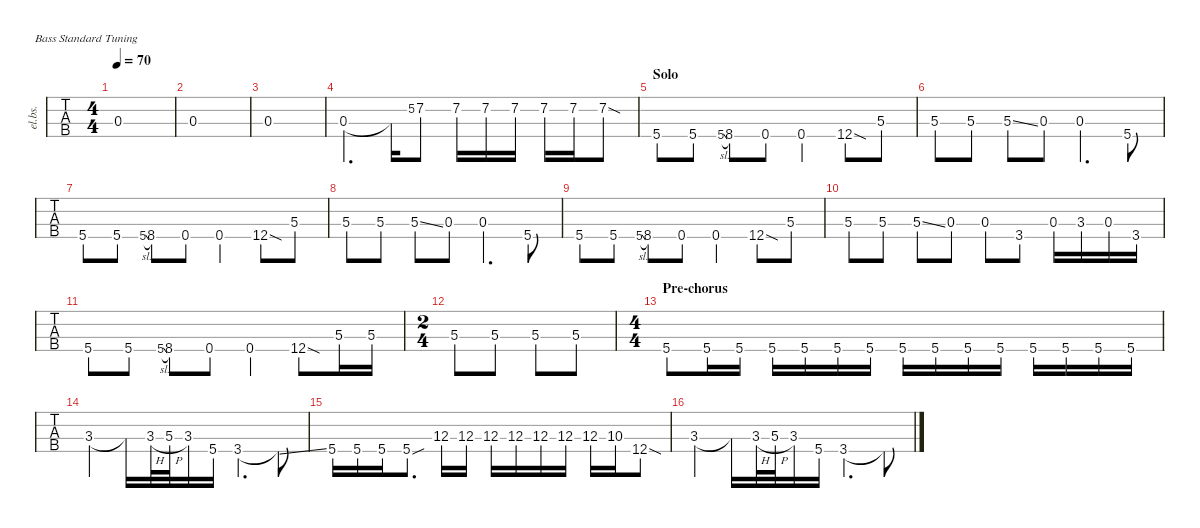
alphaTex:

\defaultSystemsLayout 4
\hideDynamics
\bracketExtendMode nobrackets
\otherSystemsTrackNameOrientation horizontal
\track ("Bass" "el.bs.") {defaultSystemsLayout 4 multiBarRest instrument electricbassfinger}
\staff {tabs}
\tuning (G2 D2 A1 E1)
\ts (4 4)
\tempo 70
\clef f4
\ks c
0.3.1{dy ff} |
0.3.1 |
0.3.1 |
0.3.4{d} 0.3{t}.16 5.2.8{gr onbeat} 7.2.8 7.2.16 7.2.16 7.2.16 7.2.16 7.2.16 7.2{sod}.8 |
\section ("" "Solo")
5.4.8{dy mf} 5.4.8 5.4{sl}.8{gr onbeat} 8.4.8 0.4.8 0.4.4 12.4{sod}.8 5.3.8 |
5.3.8 5.3.8 5.3{ss}.8 0.3.8 0.3.4{d} 5.4.8 |
5.4.8 5.4.8 5.4{sl}.8{gr onbeat} 8.4.8 0.4.8 0.4.4 12.4{sod}.8 5.3.8 |
5.3.8 5.3.8 5.3{ss}.8 0.3.8 0.3.4{d} 5.4.8 |
5.4.8 5.4.8 5.4{sl}.8{gr onbeat} 8.4.8 0.4.8 0.4.4 12.4{sod}.8 5.3.8 |
5.3.8 5.3.8 5.3{ss}.8 0.3.8 0.3.8 3.4.8 0.3.16 3.3.16 0.3.16 3.4.16 |
5.4.8 5.4.8 5.4{sl}.8{gr onbeat} 8.4.8 0.4.8 0.4.4 12.4{sod}.8 5.3.16 5.3.16 |
\ts (2 4)
\beaming (8 2 2)
5.3.8 5.3.8 5.3.8 5.3.8 |
\ts (4 4)
\beaming (8 2 2 2 2)
\section ("" "Pre-chorus")
5.4.8{dy ff} 5.4.16 5.4.16 5.4.16 5.4.16 5.4.16 5.4.16 5.4.16 5.4.16 5.4.16 5.4.16 5.4.16 5.4.16 5.4.16 5.4.16 |
3.3.4 3.3{t}.16 3.3{h}.32 5.3{h}.32 3.3.16 5.4.16 3.4.4{d} 3.4{ss t}.8 |
5.4.16 5.4.16 5.4.16 5.4{sou}.8{d} 12.3.16 12.3.16 12.3.16 12.3.16 12.3.16 12.3.16 12.3.16 10.3.16 12.4{sod}.8 |
3.3.4 3.3{t}.16 3.3{h}.32 5.3{h}.32 3.3.16 5.4.16 3.4.4{d} 3.4{ss t}.8
